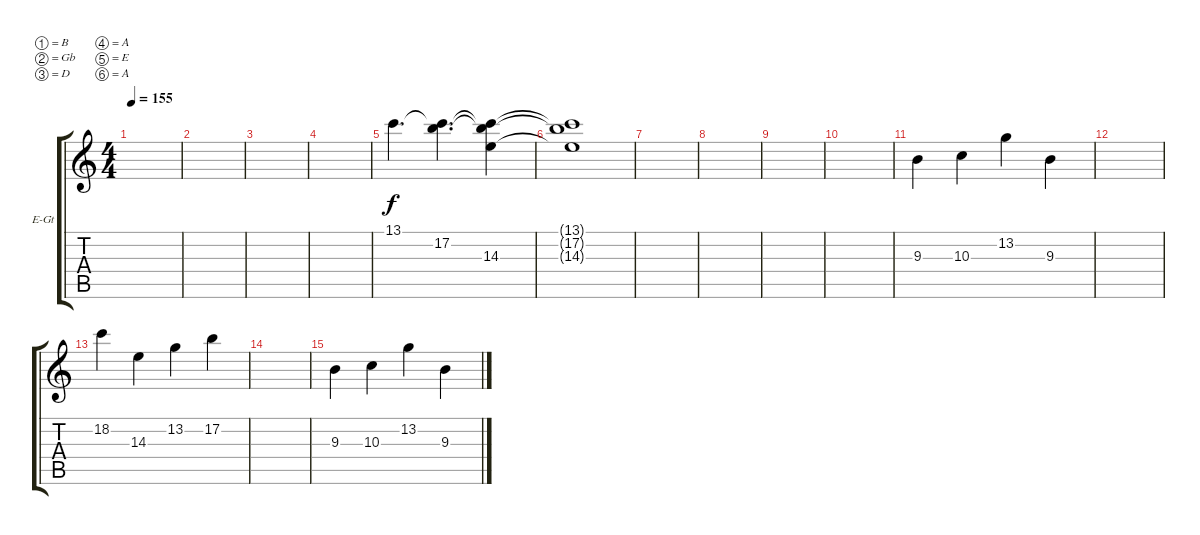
\defaultSystemsLayout 4
\bracketExtendMode groupsimilarinstruments
\firstSystemTrackNameOrientation horizontal
\otherSystemsTrackNameOrientation horizontal
\track ("Eaven Dall - Lead Center" "E-Gt") {instrument distortionguitar}
\staff {score tabs}
\tuning (B3 Gb3 D3 A2 E2 A1)
\ts (4 4)
\tempo 155
\clef g2
\ks c
|
|
|
|
13.1.4{d} (17.2 13.1{t}).4{d} (14.3 17.2{t} 13.1{t}).4 |
(14.3{t} 17.2{t} 13.1{t}).1 |
|
|
|
|
9.3.4 10.3.4 13.2.4 9.3.4 |
|
18.2.4 14.3.4 13.2.4 17.2.4 |
|
9.3.4 10.3.4 13.2.4 9.3.4
